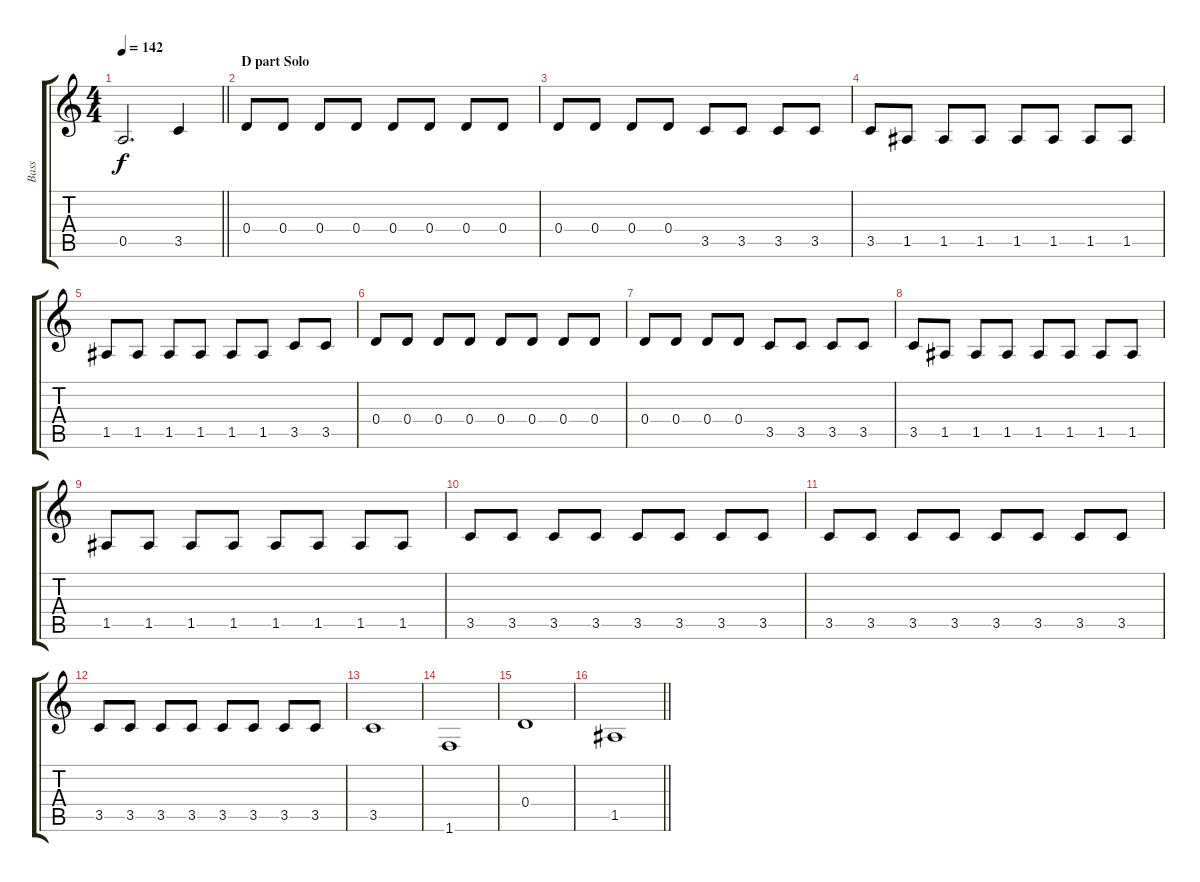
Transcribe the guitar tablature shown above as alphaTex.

\track ("Bass" "Bass") {instrument electricbasspick}
\staff {score tabs}
\tuning (E4 B3 G3 D3 A2 E2) {hide}
\ts (4 4)
\tempo 142
\clef g2
\barLineRight lightlight
\ks c
0.5.2{d dy f} 3.5.4 |
\section ("" "D part Solo")
0.4.8 0.4.8 0.4.8 0.4.8 0.4.8 0.4.8 0.4.8 0.4.8 |
0.4.8 0.4.8 0.4.8 0.4.8 3.5.8 3.5.8 3.5.8 3.5.8 |
3.5.8 1.5.8 1.5.8 1.5.8 1.5.8 1.5.8 1.5.8 1.5.8 |
1.5.8 1.5.8 1.5.8 1.5.8 1.5.8 1.5.8 3.5.8 3.5.8 |
0.4.8 0.4.8 0.4.8 0.4.8 0.4.8 0.4.8 0.4.8 0.4.8 |
0.4.8 0.4.8 0.4.8 0.4.8 3.5.8 3.5.8 3.5.8 3.5.8 |
3.5.8 1.5.8 1.5.8 1.5.8 1.5.8 1.5.8 1.5.8 1.5.8 |
1.5.8 1.5.8 1.5.8 1.5.8 1.5.8 1.5.8 1.5.8 1.5.8 |
3.5.8 3.5.8 3.5.8 3.5.8 3.5.8 3.5.8 3.5.8 3.5.8 |
3.5.8 3.5.8 3.5.8 3.5.8 3.5.8 3.5.8 3.5.8 3.5.8 |
3.5.8 3.5.8 3.5.8 3.5.8 3.5.8 3.5.8 3.5.8 3.5.8 |
3.5.1 |
1.6.1 |
0.4.1 |
\barLineRight lightlight
1.5.1
